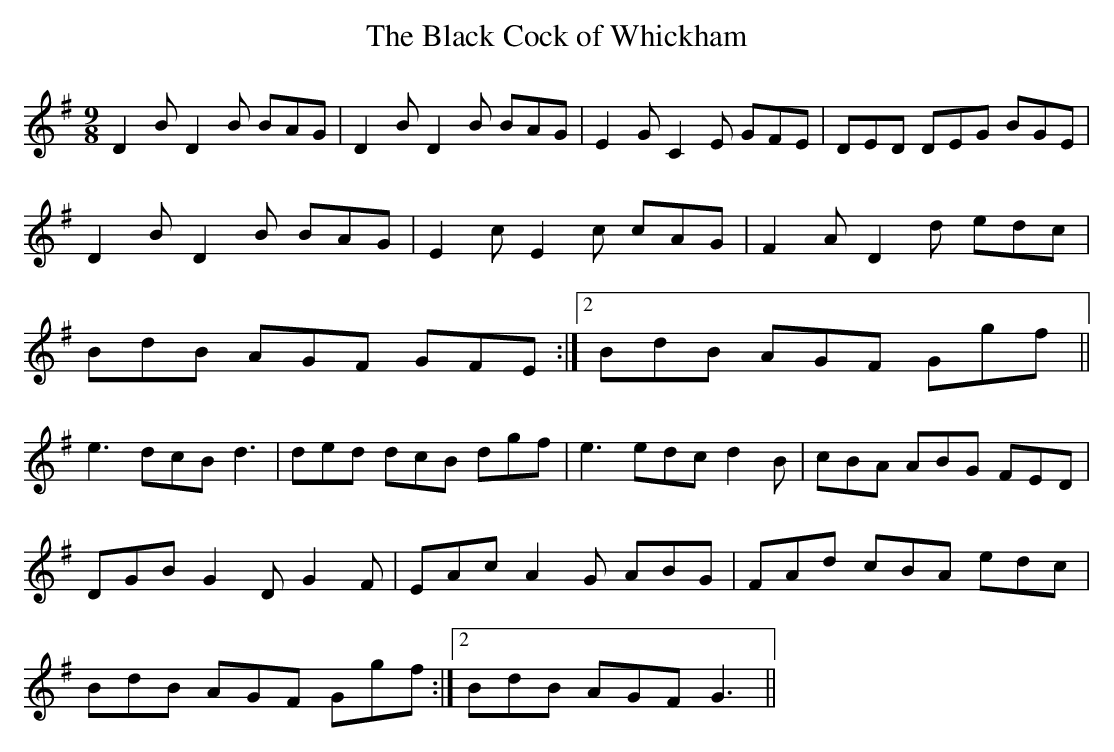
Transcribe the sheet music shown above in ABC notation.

X:1
T:The Black Cock of Whickham
M:9/8
L:1/8
K:G
D2 B D2 B BAG|D2 B D2 B BAG|E2 G C2 E GFE|DED DEG BGE|
D2 B D2 B BAG|E2 c E2 c cAG|F2 A D2 d edc|
1BdB AGF GFE:|2BdB AGF Ggf||
e3 dcB d3|ded dcB dgf|e3 edc d2 B|cBA ABG FED|
DGB G2 D G2 F|EAc A2 G ABG|FAd cBA edc|
1BdB AGF Ggf:|2BdB AGF G3||
